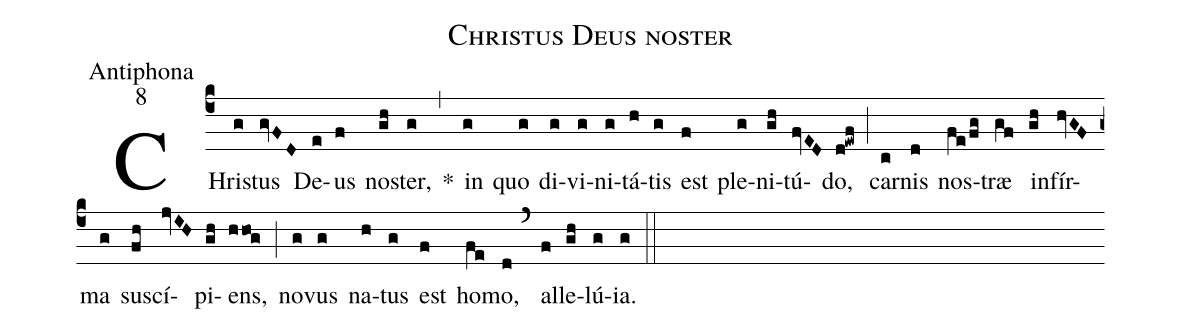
name:Christus Deus noster;
office-part:Antiphona;
mode:8;
%%
(c4) CHri(g)stus(gvFD) De(e)us(f) no(gh)ster,(g) *(,) in(g) quo(g) di(g)vi(g)ni(g)tá(h)tis(g) est(f) ple(g)ni(gh)tú(fvED)do,(d!ewf) (;) car(c)nis(d) nos(fe/fg)træ(gf) in(gh)fír(hvGF)ma(g) su(fh)scí(jvIH)pi(gh)ens,(hhog) (;) no(g)vus(g) na(h)tus(g) est(f) ho(fe)mo,(d) (`) al(f)le(gh)lú(g)ia.(g) (::)
